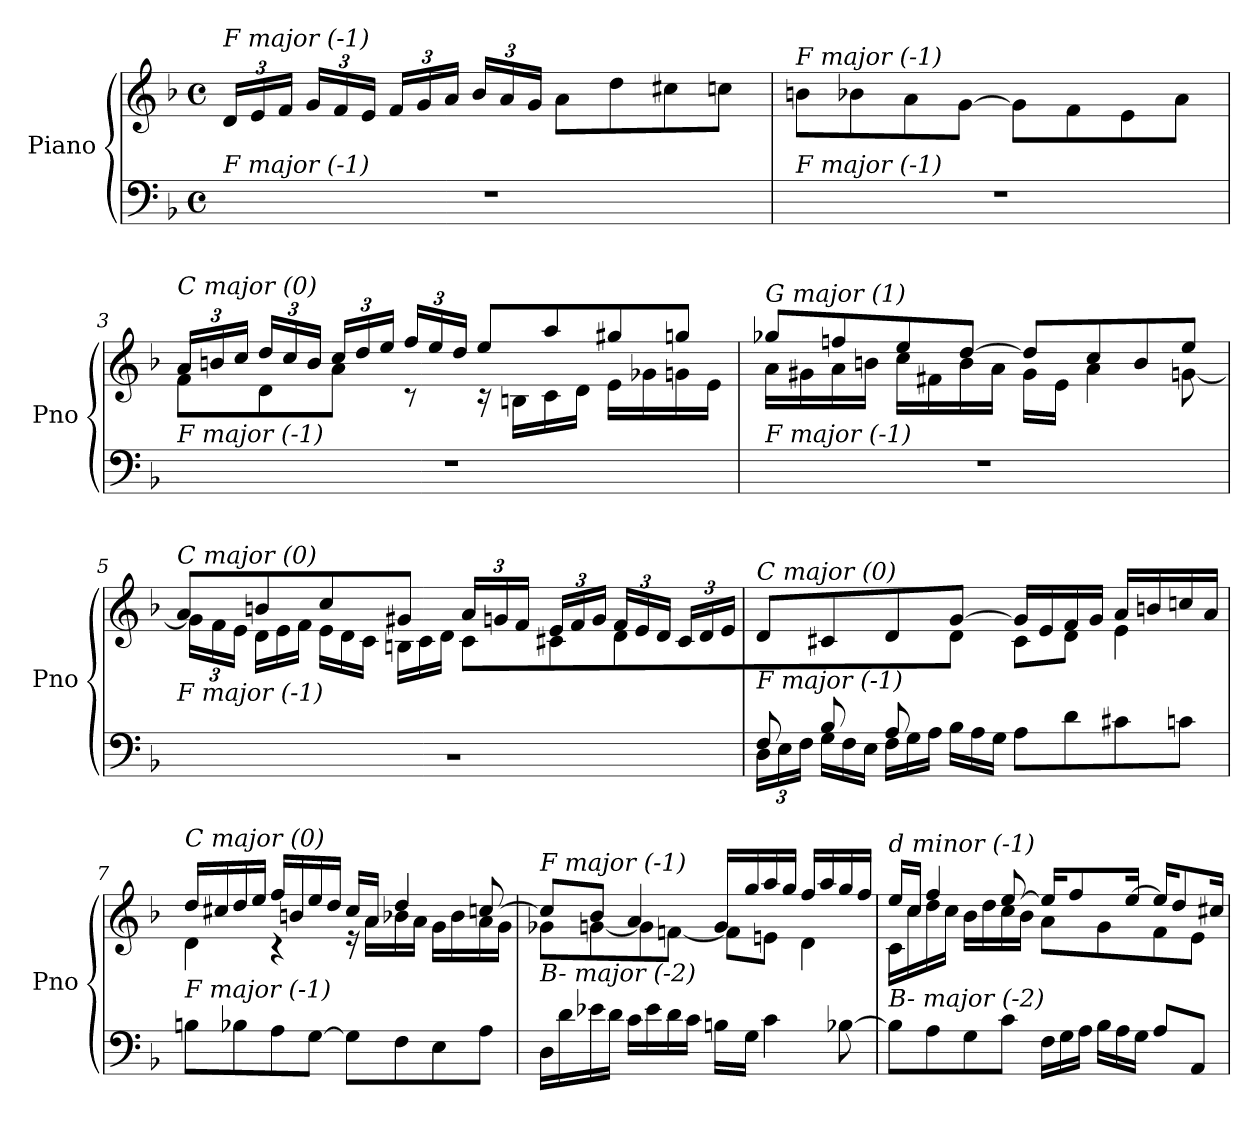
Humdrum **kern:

**kern	**kern
*part1	*part1
*staff2	*staff1
*I"Piano	*
*I'Pno	*
*clefF4	*clefG2
*k[b-]	*k[b-]
*M4/4	*M4/4
*met(c)	*met(c)
*	*Xbrackettup
=1	=1
!	!LO:TX:i:t=F major (-1)
!LO:TX:i:t=F major (-1)	!
1r	24d/LL
.	24e/
.	24f/JJ
.	24g/LL
.	24f/
.	24e/JJ
.	24f/LL
.	24g/
.	24a/JJ
.	24b-/LL
.	24a/
.	24g/JJ
.	8a\L
.	8dd\
.	8cc#X\
.	8ccn\J
=2	=2
!	!LO:TX:i:t=F major (-1)
!LO:TX:i:t=F major (-1)	!
1r	8bn\L
.	8b-X\
.	8a\
.	[8g\J
.	8g\L]
.	8f\
.	8e\
.	8a\J
=3	=3
*	*^
!	!LO:TX:i:t=C major (0)	!
!LO:TX:i:t=F major (-1)	!	!
1r	24a/LL	8f\L
.	24bn/	.
.	24cc/JJ	.
.	24dd/LL	8d\
.	24cc/	.
.	24b/JJ	.
.	24cc/LL	8a\J
.	24dd/	.
.	24ee/JJ	.
.	24ff/LL	8r
.	24ee/	.
.	24dd/JJ	.
.	8ee/L	16r
.	.	16Bn\LL
.	8aa/	16c\
.	.	16d\JJ
.	8gg#X/	16e\LL
.	.	16g-Xi\
.	8ggn/J	16g\
.	.	16e\JJ
!!LO:LB:g=z	!!
=4	=4	=4
!	!LO:TX:i:t=G major (1)	!
!LO:TX:i:t=F major (-1)	!	!
1r	8gg-Xi/L	16a\LL
.	.	16g#X\
.	8ffn/	16a\
.	.	16bn\JJ
.	8ee/	16cc\LL
.	.	16f#X\
.	[8dd/J	16b\
.	.	16a\JJ
.	8dd/L]	16g#\LL
.	.	16e\JJ
.	8cc/	4a\
.	8b/	.
.	8ee/J	[8gn\
=5	=5	=5
*^	*	*
!	!	!LO:TX:i:t=C major (0)	!
!LO:TX:i:t=F major (-1)	!	!	!
2..ryy	1r	8a/L	24g\LL]
.	.	.	24f\
.	.	.	24e\JJ
*	*	*	*Xtuplet
.	.	8bn/	24d\LL
.	.	.	24e\
.	.	.	24f\JJ
.	.	8cc/	24e\LL
.	.	.	24d\
.	.	.	24c\JJ
.	.	8g#X/J	24Bn\LL
.	.	.	24c\
.	.	.	24d\JJ
.	.	24a/LL	8c\L
.	.	24gn/	.
.	.	24f/JJ	.
.	.	24e/LL	8c#X\
.	.	24f/	.
.	.	24g/JJ	.
.	.	24f/LL	8d\
.	.	24e/	.
.	.	24d/JJ	.
8G/J	.	24c#/LL	8ryy
.	.	24d/	.
.	.	24e/JJ	.
!!LO:LB:g=z	!!
=6	=6	=6	=6
*	*Xbrackettup	*	*
!	!	!LO:TX:i:t=C major (0)	!
!LO:TX:i:t=F major (-1)	!	!	!
8F/L	24D\LL	8d/L	4.ryy
.	24E\	.	.
.	24F\JJ	.	.
*	*Xtuplet	*	*
8B-/	24G\LL	8c#X/	.
.	24F\	.	.
.	24E\JJ	.	.
8A/	24F\LL	8d/	.
.	24G\	.	.
.	24A\JJ	.	.
2ryy	24B-\LL	[8g/J	8d\J
.	24A\	.	.
.	24G\JJ	.	.
.	8A\L	16g/LL]	8c#\L
.	.	16e/	.
.	8d\	16f/	8d\J
.	.	16g/JJ	.
.	8c#X\	16a/LL	4e\
.	.	16bn/	.
8ryy	8cn\J	16ccn/	.
.	.	16a/JJ	.
*v	*v	*	*
=7	=7	=7
!	!LO:TX:i:t=C major (0)	!
!LO:TX:i:t=F major (-1)	!	!
8Bn\L	16dd/LL	4d\
.	16cc#X/	.
8B-X\	16dd/	.
.	16ee/JJ	.
8A\	16ff/LL	4r
.	16bn/	.
[8G\J	16ee/	.
.	16dd/JJ	.
8G\L]	16cc#/LL	16r
.	16a/JJ	16a\LL
8F\	4dd/	16b-X\
.	.	16a\JJ
8E\	.	16g\LL
.	.	16b-\
8A\J	[8ccn/	16a\
.	.	16g\JJ
!!LO:LB:g=z	!!
=8	=8	=8
!	!LO:TX:i:t=F major (-1)	!
!LO:TX:i:t=B- major (-2)	!	!
16D\LL	8cc/L]	8g-Xi\L
16d\	.	.
16e-X\	8b-/J	[8g\
16d\JJ	.	.
16c\LL	4a/	8g\]
16e-\	.	.
16d\	.	[8fn\J
16c\JJ	.	.
16Bn\LL	16g/LL	8f\L]
16G\JJ	16gg/	.
4c\	16aa/	8en\J
.	16gg/JJ	.
.	16ff/LL	4d\
.	16aa/	.
[8B-X\	16gg/	.
.	16ff/JJ	.
=9	=9	=9
!	!LO:TX:i:t=d minor (-1)	!
!LO:TX:i:t=B- major (-2)	!	!
8B-\L]	16ee/LL	16c\LL
.	16cc/JJ	16cc\
8A\	4ff/	16dd\
.	.	16cc\JJ
8G\	.	16b-\LL
.	.	16dd\
8c\J	[8ee/	16cc\
.	.	16b-\JJ
24F\LL	16ee/KL]	8a\L
24G\	.	.
.	8ff/	.
24A\JJ	.	.
24B-\LL	.	8g\
24A\	.	.
.	[16ee/Jk	.
24G\JJ	.	.
8A\L	16ee/KL]	8f\
.	8dd/	.
8AA/J	.	8e\J
.	16cc#X/Jk	.
*	*v	*v
=	=
*-	*-
